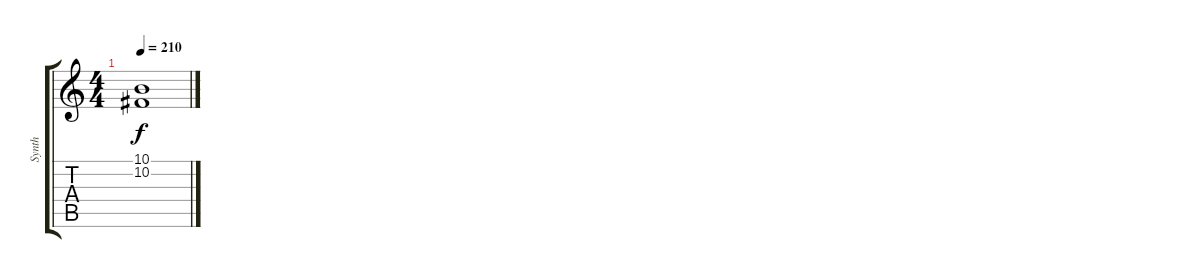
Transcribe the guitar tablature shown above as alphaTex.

\track ("Synth" "Synth") {instrument synthstrings1}
\staff {score tabs}
\tuning (Db4 Ab3 E3 B2 Gb2 B1) {hide}
\ts (4 4)
\tempo 210
\clef g2
\ks c
(10.1 10.2).1{dy f}
